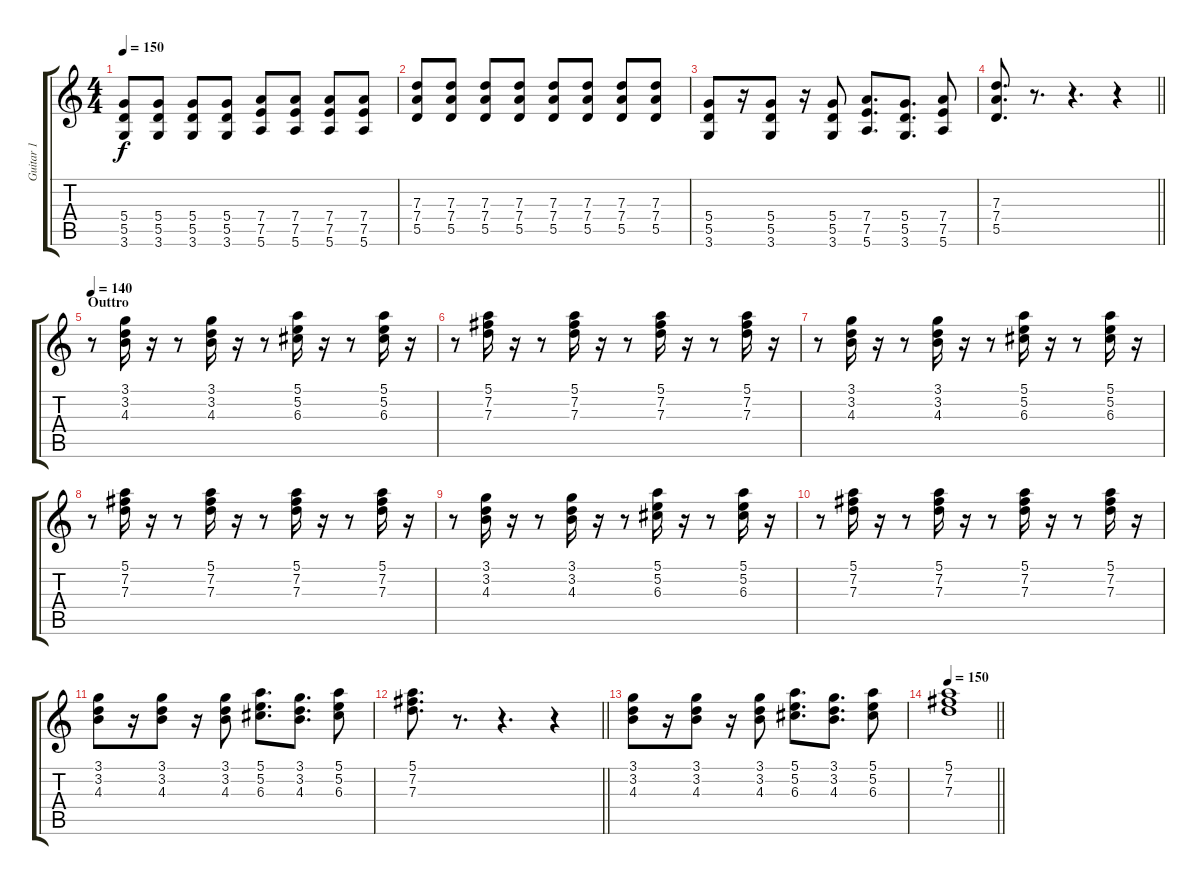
\track ("Guitar 1" "Guitar 1") {instrument overdrivenguitar}
\staff {score tabs}
\tuning (E4 B3 G3 D3 A2 E2) {hide}
\ts (4 4)
\tempo 150
\clef g2
\ks c
(5.4 5.5 3.6).8{dy f} (5.4 5.5 3.6).8 (5.4 5.5 3.6).8 (5.4 5.5 3.6).8 (7.4 7.5 5.6).8 (7.4 7.5 5.6).8 (7.4 7.5 5.6).8 (7.4 7.5 5.6).8 |
(7.3 7.4 5.5).8 (7.3 7.4 5.5).8 (7.3 7.4 5.5).8 (7.3 7.4 5.5).8 (7.3 7.4 5.5).8 (7.3 7.4 5.5).8 (7.3 7.4 5.5).8 (7.3 7.4 5.5).8 |
(5.4 5.5 3.6).8 r.16 (5.4 5.5 3.6).8 r.16 (5.4 5.5 3.6).8 (7.4 7.5 5.6).8{d} (5.4 5.5 3.6).8{d} (7.4 7.5 5.6).8 |
\barLineRight lightlight
(7.3 7.4 5.5).8{d} r.8{d} r.4{d} r.4 |
\section ("" "Outtro")
\tempo 140
r.8{volume 10 instrument electricguitarclean} (3.1 3.2 4.3).16 r.16 r.8 (3.1 3.2 4.3).16 r.16 r.8 (5.1 5.2 6.3).16 r.16 r.8 (5.1 5.2 6.3).16 r.16 |
r.8 (5.1 7.2 7.3).16 r.16 r.8 (5.1 7.2 7.3).16 r.16 r.8 (5.1 7.2 7.3).16 r.16 r.8 (5.1 7.2 7.3).16 r.16 |
r.8 (3.1 3.2 4.3).16 r.16 r.8 (3.1 3.2 4.3).16 r.16 r.8 (5.1 5.2 6.3).16 r.16 r.8 (5.1 5.2 6.3).16 r.16 |
r.8 (5.1 7.2 7.3).16 r.16 r.8 (5.1 7.2 7.3).16 r.16 r.8 (5.1 7.2 7.3).16 r.16 r.8 (5.1 7.2 7.3).16 r.16 |
r.8 (3.1 3.2 4.3).16 r.16 r.8 (3.1 3.2 4.3).16 r.16 r.8 (5.1 5.2 6.3).16 r.16 r.8 (5.1 5.2 6.3).16 r.16 |
r.8 (5.1 7.2 7.3).16 r.16 r.8 (5.1 7.2 7.3).16 r.16 r.8 (5.1 7.2 7.3).16 r.16 r.8 (5.1 7.2 7.3).16 r.16 |
(3.1 3.2 4.3).8 r.16 (3.1 3.2 4.3).8 r.16 (3.1 3.2 4.3).8 (5.1 5.2 6.3).8{d} (3.1 3.2 4.3).8{d} (5.1 5.2 6.3).8 |
\barLineRight lightlight
(5.1 7.2 7.3).8{d} r.8{d} r.4{d} r.4 |
(3.1 3.2 4.3).8 r.16 (3.1 3.2 4.3).8 r.16 (3.1 3.2 4.3).8 (5.1 5.2 6.3).8{d} (3.1 3.2 4.3).8{d} (5.1 5.2 6.3).8 |
\tempo 150
\barLineRight lightlight
(5.1 7.2 7.3).1
